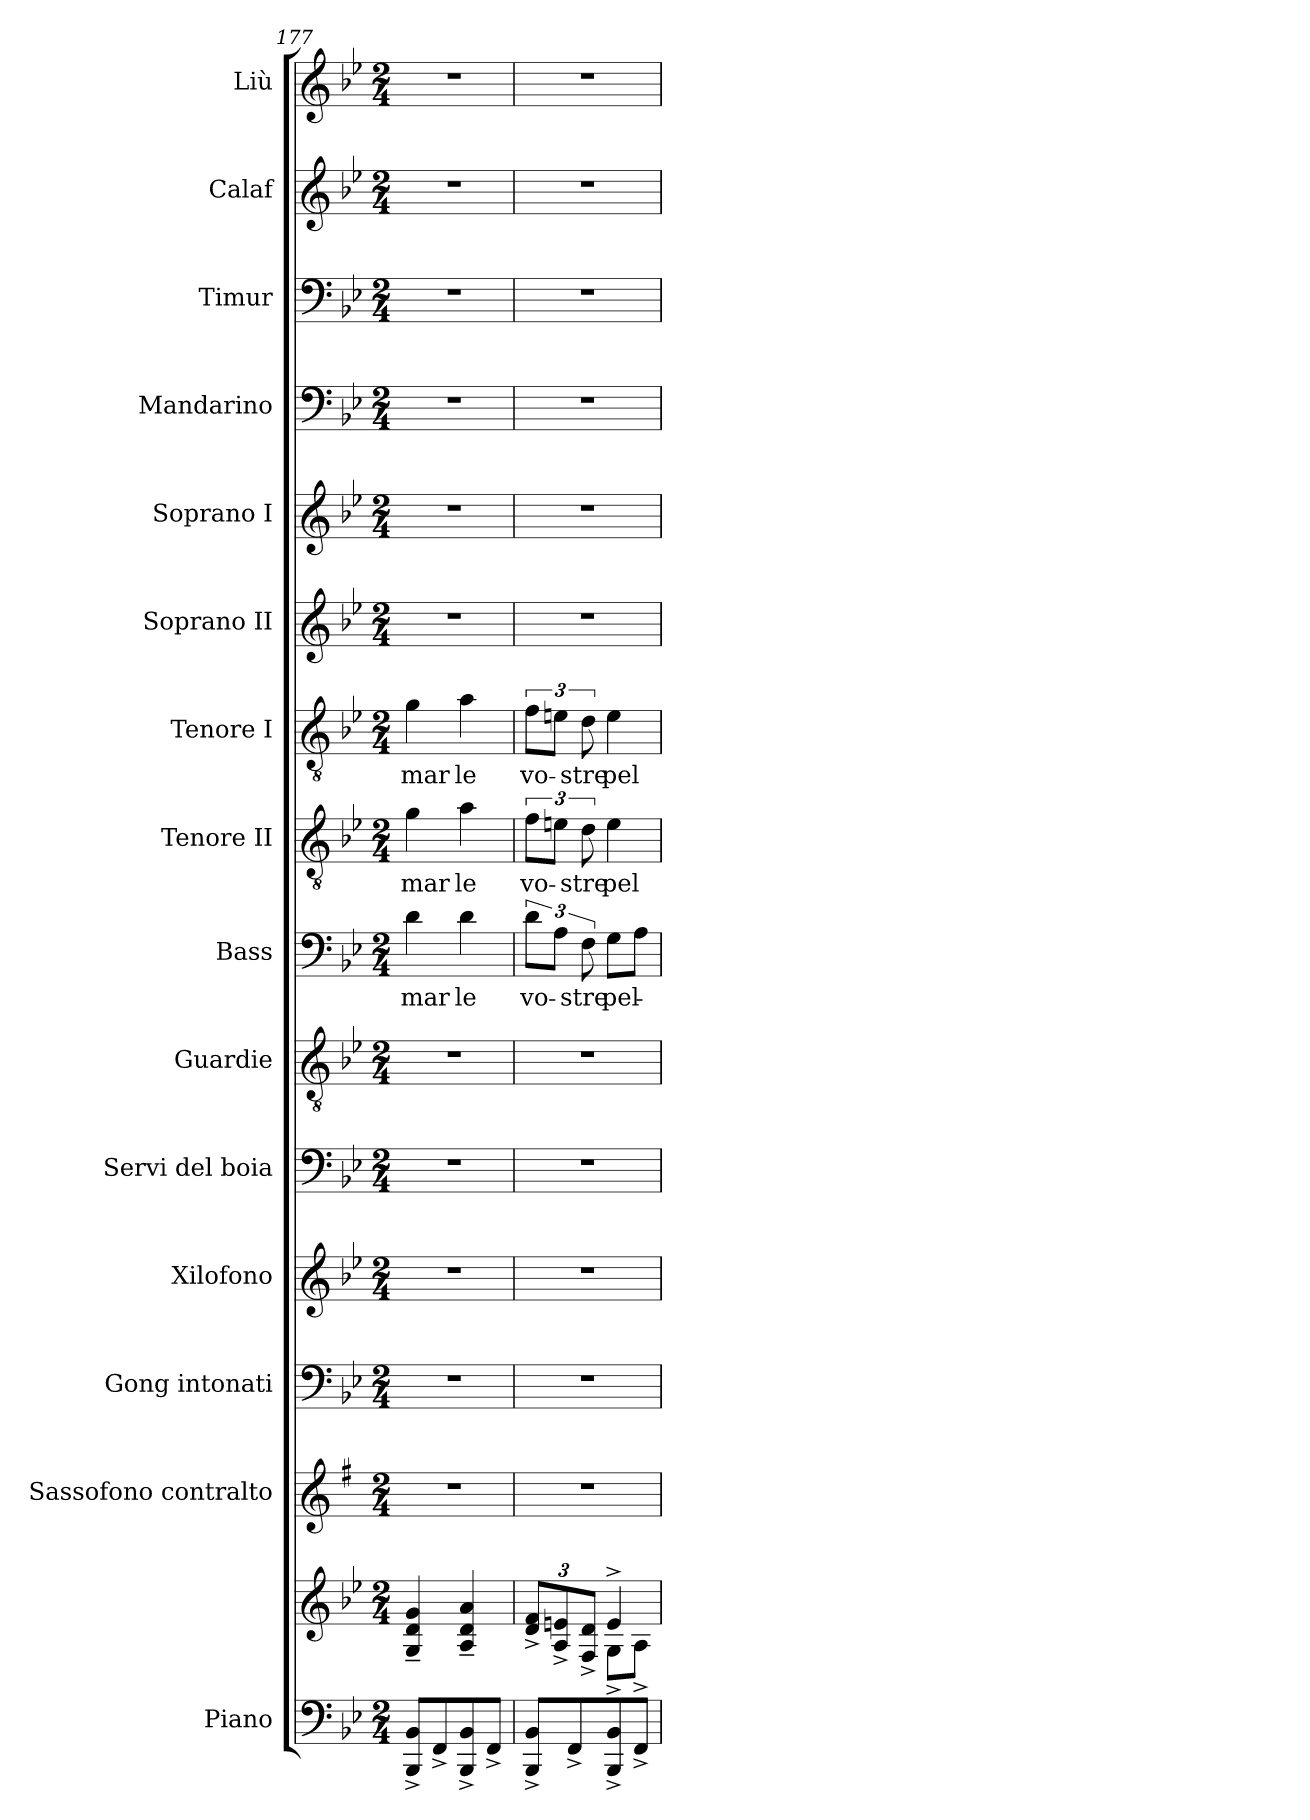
**kern	**kern	**kern	**kern	**kern	**kern	**kern	**kern	**text	**kern	**text	**kern	**text	**kern	**kern	**kern	**kern	**kern	**kern
*part15	*part15	*part14	*part13	*part12	*part11	*part10	*part9	*part9	*part8	*part8	*part7	*part7	*part6	*part5	*part4	*part3	*part2	*part1
*staff16	*staff15	*staff14	*staff13	*staff12	*staff11	*staff10	*staff9	*staff9	*staff8	*staff8	*staff7	*staff7	*staff6	*staff5	*staff4	*staff3	*staff2	*staff1
*I"Piano	*	*I"Sassofono contralto	*I"Gong intonati	*I"Xilofono	*I"Servi del boia	*I"Guardie	*I"Bass	*	*I"Tenore II	*	*I"Tenore I	*	*I"Soprano II	*I"Soprano I	*I"Mandarino	*I"Timur	*I"Calaf	*I"Liù
*I'Pno.	*	*	*I'Gong int.	*I'Xil.	*I'Ser.B.	*I'G.	*I'B.	*	*I'T. II	*	*I'T. I	*	*I'S. II	*I'S. I	*I'M.	*I'T.	*I'C.	*I'L.
*clefF4	*clefG2	*clefG2	*clefF4	*clefG2	*clefF4	*clefGv2	*clefF4	*	*clefGv2	*	*clefGv2	*	*clefG2	*clefG2	*clefF4	*clefF4	*clefG2	*clefG2
*	*	*ITrd5c9	*	*ITrd-7c-12	*	*	*	*	*	*	*	*	*	*	*	*	*	*
*k[b-e-]	*k[b-e-]	*k[b-e-]	*k[b-e-]	*k[b-e-]	*k[b-e-]	*k[b-e-]	*k[b-e-]	*	*k[b-e-]	*	*k[b-e-]	*	*k[b-e-]	*k[b-e-]	*k[b-e-]	*k[b-e-]	*k[b-e-]	*k[b-e-]
*M2/4	*M2/4	*M2/4	*M2/4	*M2/4	*M2/4	*M2/4	*M2/4	*	*M2/4	*	*M2/4	*	*M2/4	*M2/4	*M2/4	*M2/4	*M2/4	*M2/4
=177	=177	=177	=177	=177	=177	=177	=177	=177	=177	=177	=177	=177	=177	=177	=177	=177	=177	=177
!	!	!	!	!	!	!	!	!LO:LY:b	!	!LO:LY:b	!	!LO:LY:b	!	!	!	!	!	!
8BBB-/^ 8BB-/^L	4G/~ 4d/~ 4g/~	2r	2r	2r	2r	2r	4d\	-mar	4g\	-mar	4g\	-mar	2r	2r	2r	2r	2r	2r
8FF^/	.	.	.	.	.	.	.	.	.	.	.	.	.	.	.	.	.	.
!	!	!	!	!	!	!	!	!LO:LY:b	!	!LO:LY:b	!	!LO:LY:b	!	!	!	!	!	!
8BBB-/^ 8BB-/^	4A/~ 4d/~ 4a/~	.	.	.	.	.	4d\	le	4a\	le	4a\	le	.	.	.	.	.	.
8FF^/J	.	.	.	.	.	.	.	.	.	.	.	.	.	.	.	.	.	.
=178	=178	=178	=178	=178	=178	=178	=178	=178	=178	=178	=178	=178	=178	=178	=178	=178	=178	=178
*	*Xbrackettup	*	*	*	*	*	*	*	*	*	*	*	*	*	*	*	*	*
*	*^	*	*	*	*	*	*	*	*	*	*	*	*	*	*	*	*	*
!	!	!	!	!	!	!	!	!	!LO:LY:b	!	!LO:LY:b	!	!LO:LY:b	!	!	!	!	!	!
8BBB-/^ 8BB-/^L	12d/^ 12f/^L	4ryy	2r	2r	2r	2r	2r	12d\L	vo-	12f\L	vo-	12f\L	vo-	2r	2r	2r	2r	2r	2r
.	12A/^ 12en/^	.	.	.	.	.	.	12A\J	.	12en\J	.	12en\J	.	.	.	.	.	.	.
8FF^/	.	.	.	.	.	.	.	.	.	.	.	.	.	.	.	.	.	.	.
!	!	!	!	!	!	!	!	!	!LO:LY:b	!	!LO:LY:b	!	!LO:LY:b	!	!	!	!	!	!
.	12F/^ 12d/^J	.	.	.	.	.	.	12F\	-stre	12d\	-stre	12d\	-stre	.	.	.	.	.	.
!	!	!	!	!	!	!	!	!	!LO:LY:b	!	!LO:LY:b	!	!LO:LY:b	!	!	!	!	!	!
8BBB-/^ 8BB-/^	4e^/	8G^\L	.	.	.	.	.	8G\L	pel-	4e\	pel-	4e\	pel-	.	.	.	.	.	.
8FF^/J	.	8A^\J	.	.	.	.	.	8A\J	.	.	.	.	.	.	.	.	.	.	.
*	*v	*v	*	*	*	*	*	*	*	*	*	*	*	*	*	*	*	*	*
=	=	=	=	=	=	=	=	=	=	=	=	=	=	=	=	=	=	=
*-	*-	*-	*-	*-	*-	*-	*-	*-	*-	*-	*-	*-	*-	*-	*-	*-	*-	*-
